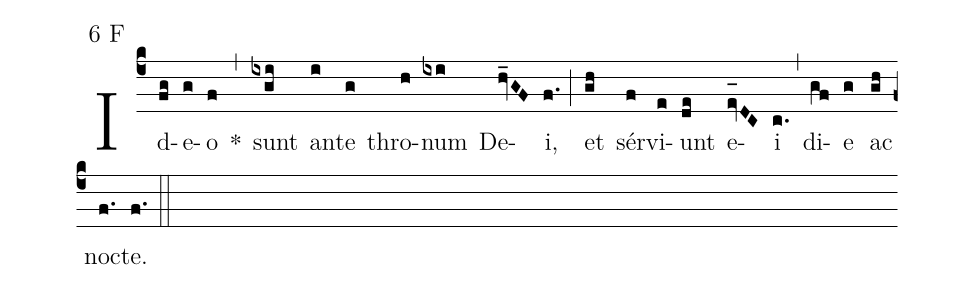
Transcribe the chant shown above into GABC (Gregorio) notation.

mode:6 F;
%%
(c4) Id(fg)e(g)o(f) *(,) sunt(ixgi) an(i)te(g) thro(h)num(ixi) De(hv_GF)i,(f.) (;) et(gh) sér(f)vi(e)unt(de) e(ev_[oh:h]DC)i(c.) (,) di(gf)e(g) ac(gh) no(f.)cte.(f.) (::)
